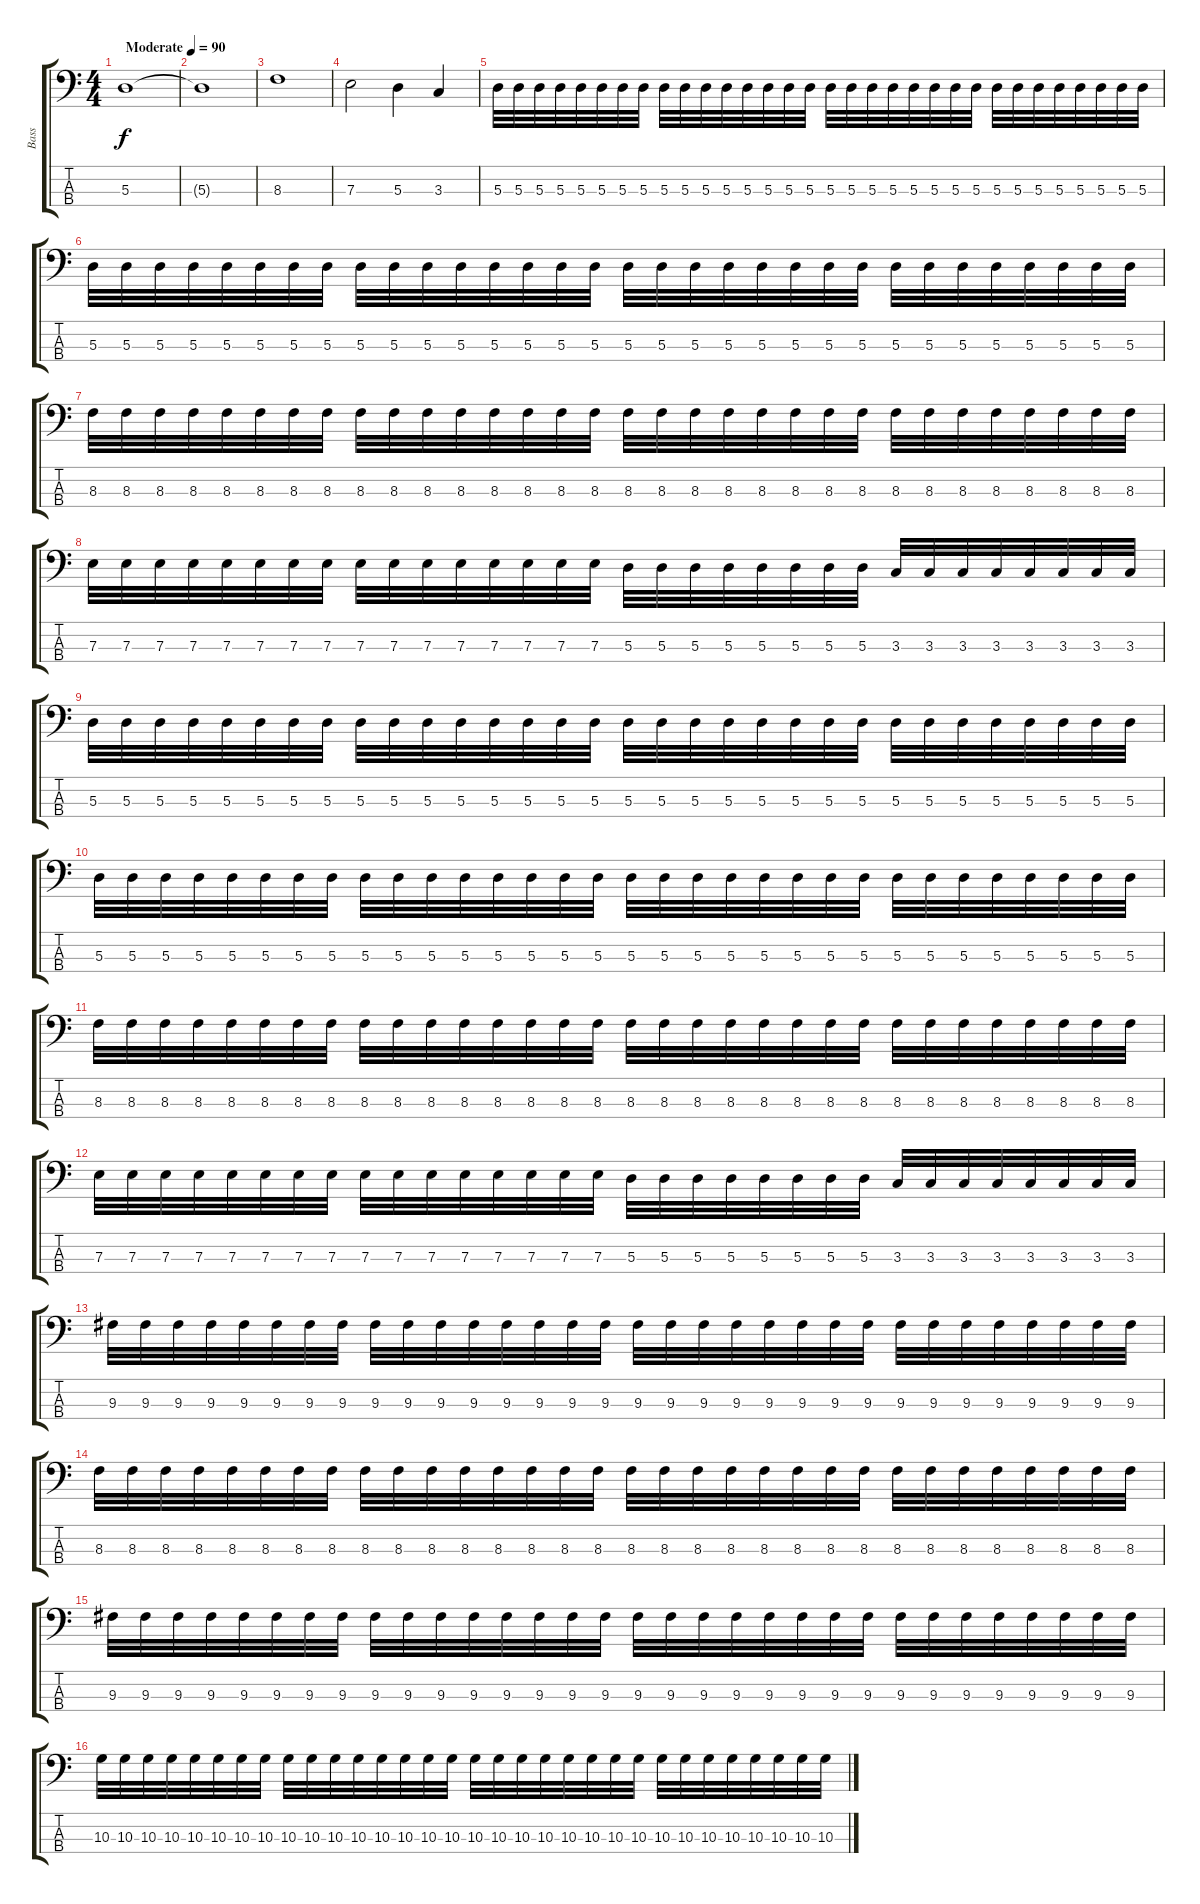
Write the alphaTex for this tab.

\track ("Bass" "Bass") {instrument electricbassfinger}
\staff {score tabs}
\tuning (G2 D2 A1 E1) {hide}
\ts (4 4)
\tempo (90 "Moderate")
\clef f4
\ks c
5.3.1{dy f instrument electricbassfinger} |
5.3{t}.1 |
8.3.1 |
7.3.2 5.3.4 3.3.4 |
5.3.32 5.3.32 5.3.32 5.3.32 5.3.32 5.3.32 5.3.32 5.3.32 5.3.32 5.3.32 5.3.32 5.3.32 5.3.32 5.3.32 5.3.32 5.3.32 5.3.32 5.3.32 5.3.32 5.3.32 5.3.32 5.3.32 5.3.32 5.3.32 5.3.32 5.3.32 5.3.32 5.3.32 5.3.32 5.3.32 5.3.32 5.3.32 |
5.3.32 5.3.32 5.3.32 5.3.32 5.3.32 5.3.32 5.3.32 5.3.32 5.3.32 5.3.32 5.3.32 5.3.32 5.3.32 5.3.32 5.3.32 5.3.32 5.3.32 5.3.32 5.3.32 5.3.32 5.3.32 5.3.32 5.3.32 5.3.32 5.3.32 5.3.32 5.3.32 5.3.32 5.3.32 5.3.32 5.3.32 5.3.32 |
8.3.32 8.3.32 8.3.32 8.3.32 8.3.32 8.3.32 8.3.32 8.3.32 8.3.32 8.3.32 8.3.32 8.3.32 8.3.32 8.3.32 8.3.32 8.3.32 8.3.32 8.3.32 8.3.32 8.3.32 8.3.32 8.3.32 8.3.32 8.3.32 8.3.32 8.3.32 8.3.32 8.3.32 8.3.32 8.3.32 8.3.32 8.3.32 |
7.3.32 7.3.32 7.3.32 7.3.32 7.3.32 7.3.32 7.3.32 7.3.32 7.3.32 7.3.32 7.3.32 7.3.32 7.3.32 7.3.32 7.3.32 7.3.32 5.3.32 5.3.32 5.3.32 5.3.32 5.3.32 5.3.32 5.3.32 5.3.32 3.3.32 3.3.32 3.3.32 3.3.32 3.3.32 3.3.32 3.3.32 3.3.32 |
5.3.32 5.3.32 5.3.32 5.3.32 5.3.32 5.3.32 5.3.32 5.3.32 5.3.32 5.3.32 5.3.32 5.3.32 5.3.32 5.3.32 5.3.32 5.3.32 5.3.32 5.3.32 5.3.32 5.3.32 5.3.32 5.3.32 5.3.32 5.3.32 5.3.32 5.3.32 5.3.32 5.3.32 5.3.32 5.3.32 5.3.32 5.3.32 |
5.3.32 5.3.32 5.3.32 5.3.32 5.3.32 5.3.32 5.3.32 5.3.32 5.3.32 5.3.32 5.3.32 5.3.32 5.3.32 5.3.32 5.3.32 5.3.32 5.3.32 5.3.32 5.3.32 5.3.32 5.3.32 5.3.32 5.3.32 5.3.32 5.3.32 5.3.32 5.3.32 5.3.32 5.3.32 5.3.32 5.3.32 5.3.32 |
8.3.32 8.3.32 8.3.32 8.3.32 8.3.32 8.3.32 8.3.32 8.3.32 8.3.32 8.3.32 8.3.32 8.3.32 8.3.32 8.3.32 8.3.32 8.3.32 8.3.32 8.3.32 8.3.32 8.3.32 8.3.32 8.3.32 8.3.32 8.3.32 8.3.32 8.3.32 8.3.32 8.3.32 8.3.32 8.3.32 8.3.32 8.3.32 |
7.3.32 7.3.32 7.3.32 7.3.32 7.3.32 7.3.32 7.3.32 7.3.32 7.3.32 7.3.32 7.3.32 7.3.32 7.3.32 7.3.32 7.3.32 7.3.32 5.3.32 5.3.32 5.3.32 5.3.32 5.3.32 5.3.32 5.3.32 5.3.32 3.3.32 3.3.32 3.3.32 3.3.32 3.3.32 3.3.32 3.3.32 3.3.32 |
9.3.32 9.3.32 9.3.32 9.3.32 9.3.32 9.3.32 9.3.32 9.3.32 9.3.32 9.3.32 9.3.32 9.3.32 9.3.32 9.3.32 9.3.32 9.3.32 9.3.32 9.3.32 9.3.32 9.3.32 9.3.32 9.3.32 9.3.32 9.3.32 9.3.32 9.3.32 9.3.32 9.3.32 9.3.32 9.3.32 9.3.32 9.3.32 |
8.3.32 8.3.32 8.3.32 8.3.32 8.3.32 8.3.32 8.3.32 8.3.32 8.3.32 8.3.32 8.3.32 8.3.32 8.3.32 8.3.32 8.3.32 8.3.32 8.3.32 8.3.32 8.3.32 8.3.32 8.3.32 8.3.32 8.3.32 8.3.32 8.3.32 8.3.32 8.3.32 8.3.32 8.3.32 8.3.32 8.3.32 8.3.32 |
9.3.32 9.3.32 9.3.32 9.3.32 9.3.32 9.3.32 9.3.32 9.3.32 9.3.32 9.3.32 9.3.32 9.3.32 9.3.32 9.3.32 9.3.32 9.3.32 9.3.32 9.3.32 9.3.32 9.3.32 9.3.32 9.3.32 9.3.32 9.3.32 9.3.32 9.3.32 9.3.32 9.3.32 9.3.32 9.3.32 9.3.32 9.3.32 |
10.3.32 10.3.32 10.3.32 10.3.32 10.3.32 10.3.32 10.3.32 10.3.32 10.3.32 10.3.32 10.3.32 10.3.32 10.3.32 10.3.32 10.3.32 10.3.32 10.3.32 10.3.32 10.3.32 10.3.32 10.3.32 10.3.32 10.3.32 10.3.32 10.3.32 10.3.32 10.3.32 10.3.32 10.3.32 10.3.32 10.3.32 10.3.32
